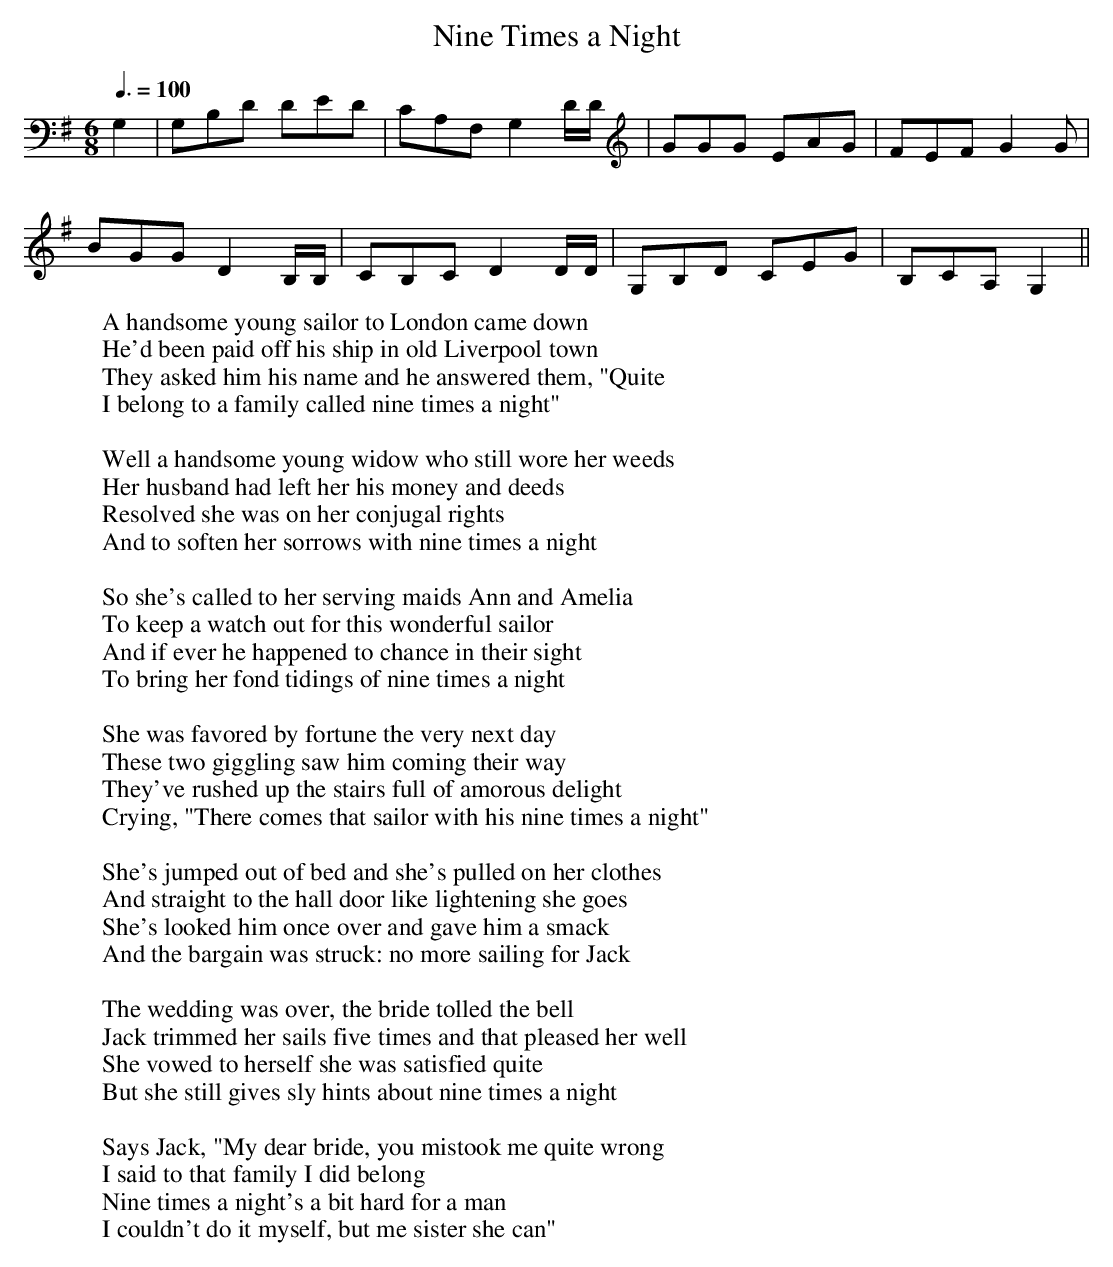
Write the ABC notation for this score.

X:1
T:Nine Times a Night
M:6/8
L:1/8
Q:3/8=100
W:A handsome young sailor to London came down
W:He'd been paid off his ship in old Liverpool town
W:They asked him his name and he answered them, "Quite
W:I belong to a family called nine times a night"
W:
W:Well a handsome young widow who still wore her weeds
W:Her husband had left her his money and deeds
W:Resolved she was on her conjugal rights
W:And to soften her sorrows with nine times a night
W:
W:So she's called to her serving maids Ann and Amelia
W:To keep a watch out for this wonderful sailor
W:And if ever he happened to chance in their sight
W:To bring her fond tidings of nine times a night
W:
W:She was favored by fortune the very next day
W:These two giggling saw him coming their way
W:They've rushed up the stairs full of amorous delight
W:Crying, "There comes that sailor with his nine times a night"
W:
W:She's jumped out of bed and she's pulled on her clothes
W:And straight to the hall door like lightening she goes
W:She's looked him once over and gave him a smack
W:And the bargain was struck: no more sailing for Jack
W:
W:The wedding was over, the bride tolled the bell
W:Jack trimmed her sails five times and that pleased her well
W:She vowed to herself she was satisfied quite
W:But she still gives sly hints about nine times a night
W:
W:Says Jack, "My dear bride, you mistook me quite wrong
W:I said to that family I did belong
W:Nine times a night's a bit hard for a man
W:I couldn't do it myself, but me sister she can"
K:G
G,2|G,B,D DED|CA,F, G,2D/D/|GGG EAG|FEF G2G|
BGG D2B,/B,/|CB,C D2D/D/|G,B,D CEG|B,CA, G,2||
